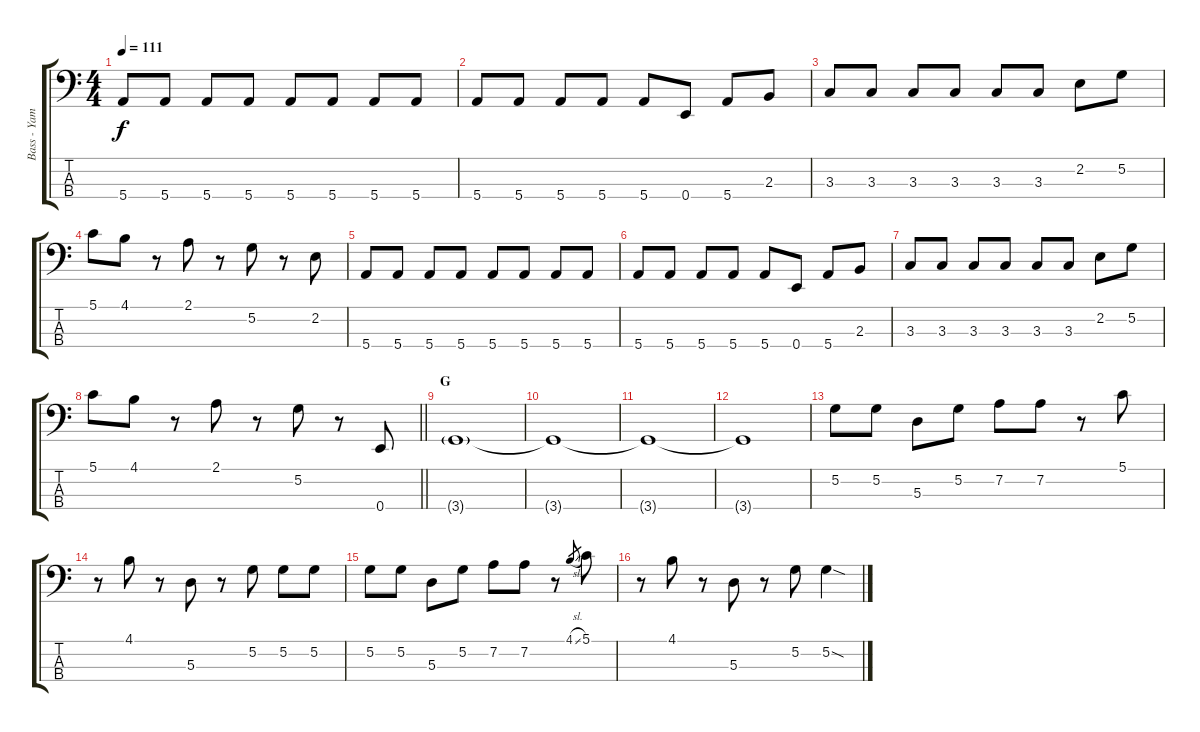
\track ("Bass - Yamada" "Bass - Yam") {instrument electricbasspick}
\staff {score tabs}
\tuning (G2 D2 A1 E1) {hide}
\ts (4 4)
\tempo 111
\clef f4
\ks c
5.4.8{dy f} 5.4.8 5.4.8 5.4.8 5.4.8 5.4.8 5.4.8 5.4.8 |
5.4.8 5.4.8 5.4.8 5.4.8 5.4.8 0.4.8 5.4.8 2.3.8 |
3.3.8 3.3.8 3.3.8 3.3.8 3.3.8 3.3.8 2.2.8 5.2.8 |
5.1.8 4.1.8 r.8 2.1.8 r.8 5.2.8 r.8 2.2.8 |
5.4.8 5.4.8 5.4.8 5.4.8 5.4.8 5.4.8 5.4.8 5.4.8 |
5.4.8 5.4.8 5.4.8 5.4.8 5.4.8 0.4.8 5.4.8 2.3.8 |
3.3.8 3.3.8 3.3.8 3.3.8 3.3.8 3.3.8 2.2.8 5.2.8 |
\barLineRight lightlight
5.1.8 4.1.8 r.8 2.1.8 r.8 5.2.8 r.8 0.4.8 |
\section ("" "G")
3.4{g}.1 |
3.4{t}.1 |
3.4{t}.1 |
3.4{t}.1 |
5.2.8 5.2.8 5.3.8 5.2.8 7.2.8 7.2.8 r.8 5.1.8 |
r.8 4.1.8 r.8 5.3.8 r.8 5.2.8 5.2.8 5.2.8 |
5.2.8 5.2.8 5.3.8 5.2.8 7.2.8 7.2.8 r.8 4.1{sl}.8{gr} 5.1.8 |
r.8 4.1.8 r.8 5.3.8 r.8 5.2.8 5.2{sod}.4
